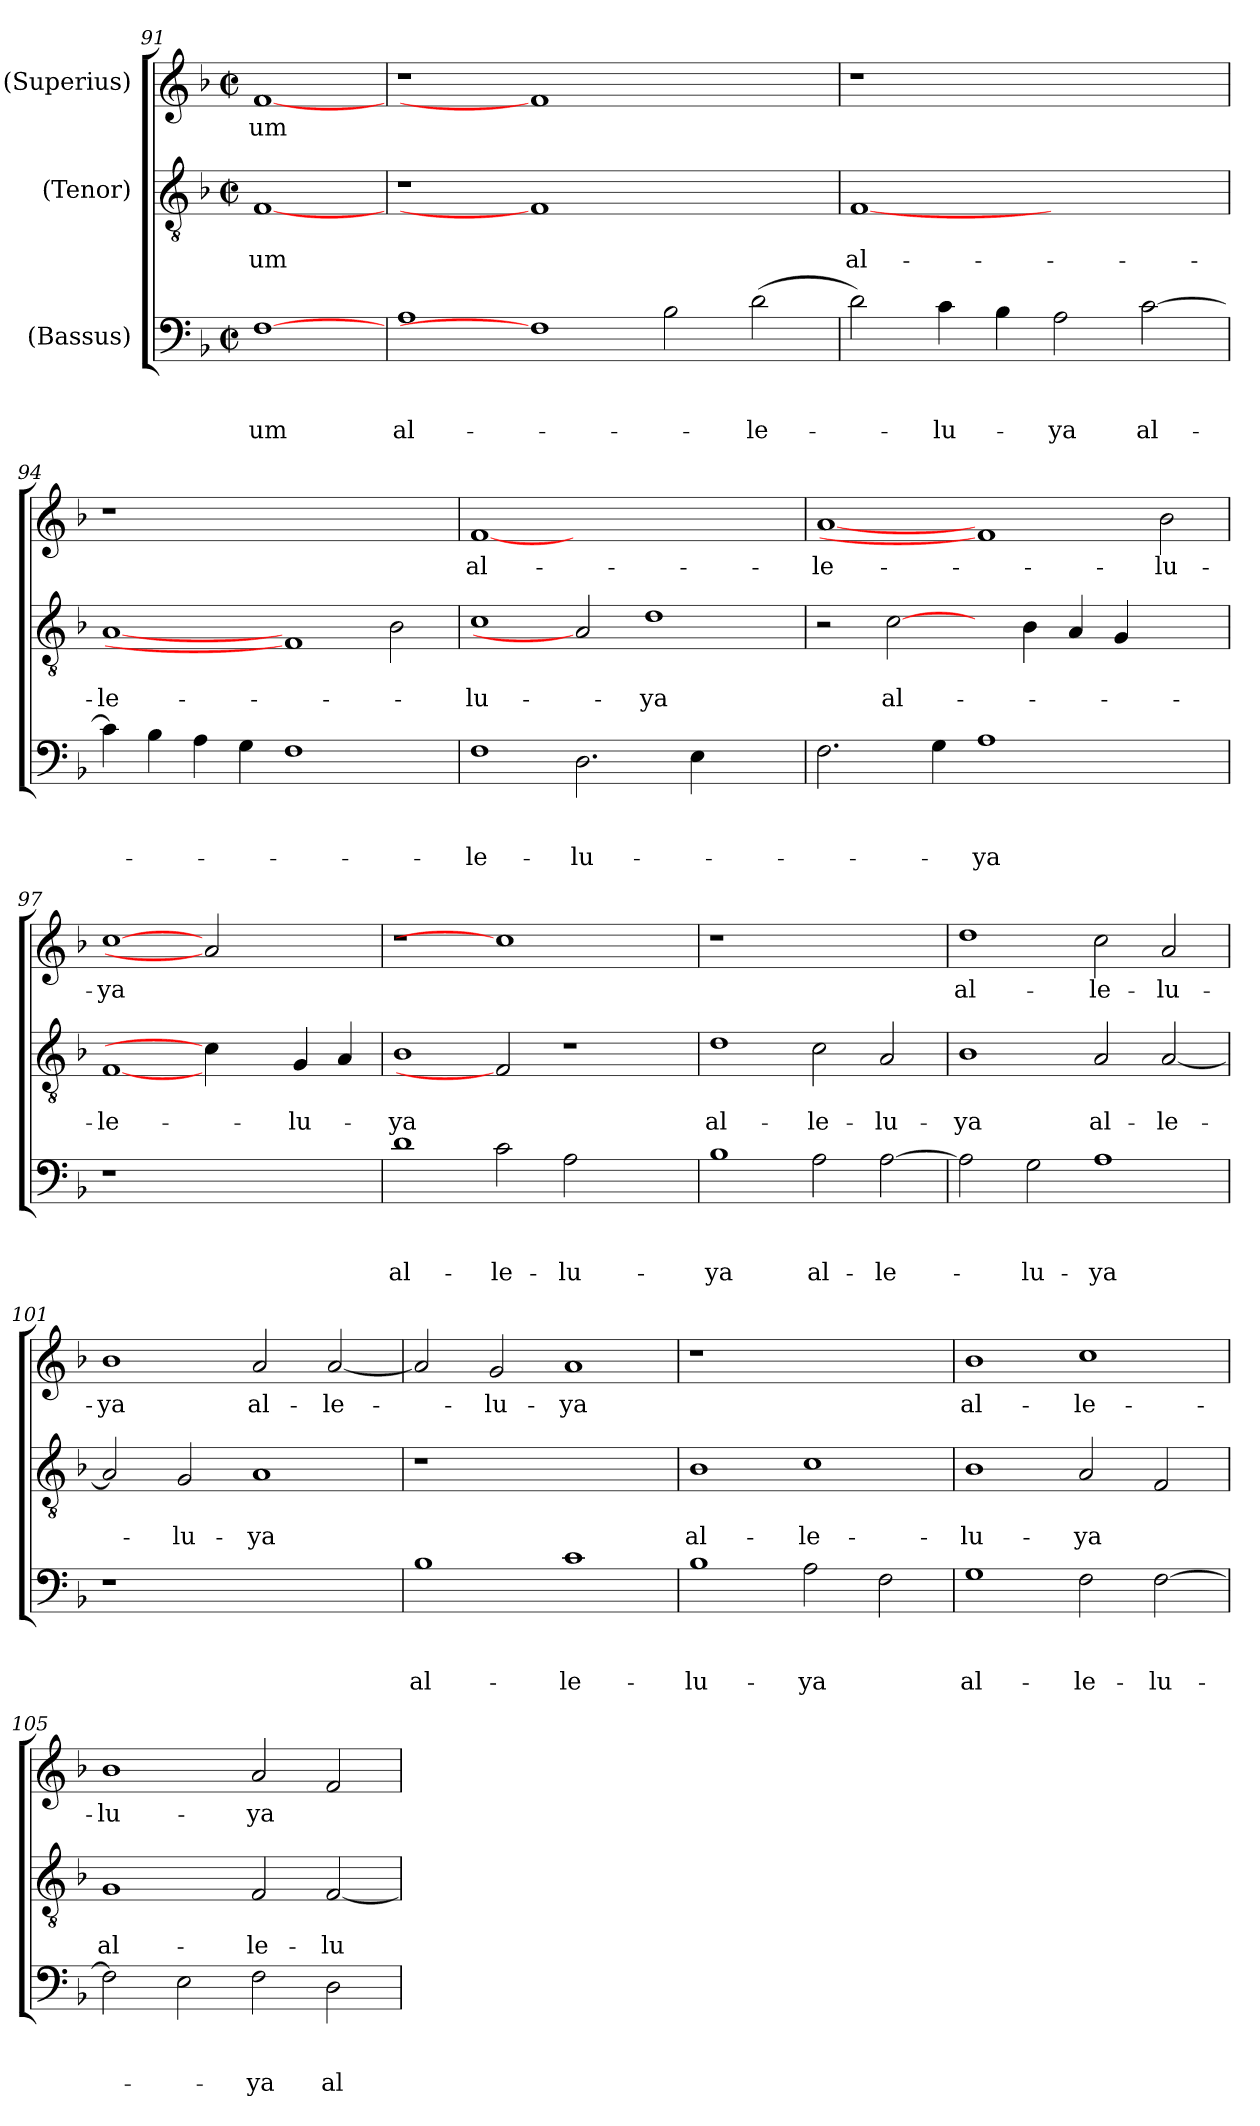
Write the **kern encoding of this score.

**kern	**text	**text	**text	**kern	**text	**text	**kern	**text
*part3	*part3	*part3	*part3	*part2	*part2	*part2	*part1	*part1
*staff3	*staff3	*staff3	*staff3	*staff2	*staff2	*staff2	*staff1	*staff1
*I"(Bassus)	*	*	*	*I"(Tenor)	*	*	*I"(Superius)	*
*clefF4	*	*	*	*clefGv2	*	*	*clefG2	*
*k[b-]	*	*	*	*k[b-]	*	*	*k[b-]	*
*F:	*	*	*	*F:	*	*	*F:	*
*M2/2	*	*	*	*M2/2	*	*	*M2/2	*
*met(c|)	*	*	*	*met(c|)	*	*	*met(c|)	*
=91	=91	=91	=91	=91	=91	=91	=91	=91
!	!	!	!LO:LY:b	!	!	!LO:LY:b	!	!LO:LY:b
[1F	.	.	-um	[1F	.	-um	[1f	-um
=92	=92	=92	=92	=92	=92	=92	=92	=92
!	!	!	!LO:LY:b:rj	!	!	!	!	!
1A	.	.	al-	1r	.	.	1r	.
1F]	.	.	.	1F]	.	.	1f]	.
2B-\	.	.	.	1ryy	.	.	1ryy	.
!	!	!	!LO:LY:b	!	!	!	!	!
(>2d\	.	.	-le-	.	.	.	.	.
=93	=93	=93	=93	=93	=93	=93	=93	=93
!	!	!	!	!	!	!LO:LY:b:rj	!	!
2d\)	.	.	.	[1F	.	al-	1r	.
!	!	!	!LO:LY:b	!	!	!	!	!
4c\	.	.	-lu-	.	.	.	.	.
4B-\	.	.	.	.	.	.	.	.
!	!	!	!LO:LY:b	!	!	!	!	!
2A\	.	.	-ya	1ryy	.	.	1ryy	.
!	!	!	!LO:LY:b	!	!	!	!	!
[>2c\	.	.	al-	.	.	.	.	.
!!LO:PB:g=z
=94	=94	=94	=94	=94	=94	=94	=94	=94
!	!	!	!	!	!	!LO:LY:b	!	!
4c\]	.	.	.	[1A	.	-le-	1r	.
4B-\	.	.	.	.	.	.	.	.
4A\	.	.	.	.	.	.	.	.
4G\	.	.	.	.	.	.	.	.
1F	.	.	.	1F]	.	.	1.ryy	.
2ryy	.	.	.	2B-\	.	.	.	.
=95	=95	=95	=95	=95	=95	=95	=95	=95
!	!	!	!LO:LY:b	!	!	!LO:LY:b:rj	!	!LO:LY:b:rj
1F	.	.	-le-	1c	.	-lu-	[1f	al-
!	!	!	!LO:LY:b	!	!	!	!	!
2.D\	.	.	-lu-	2A]	.	.	1.ryy	.
!	!	!	!	!	!	!LO:LY:b	!	!
.	.	.	.	1d	.	-ya	.	.
4E\	.	.	.	.	.	.	.	.
2ryy	.	.	.	.	.	.	.	.
=96	=96	=96	=96	=96	=96	=96	=96	=96
!	!	!	!	!	!	!	!	!LO:LY:b
2.F\	.	.	.	2r	.	.	[1a	-le-
!	!	!	!	!	!	!LO:LY:b	!	!
.	.	.	.	[2c\	.	al-	.	.
4G\	.	.	.	.	.	.	.	.
!	!	!	!LO:LY:b	!	!	!	!	!
1A	.	.	-ya	4ryy	.	.	1f]	.
.	.	.	.	4B-\	.	.	.	.
.	.	.	.	4A/	.	.	.	.
.	.	.	.	4G/	.	.	.	.
!	!	!	!	!	!	!	!	!LO:LY:b
2ryy	.	.	.	2ryy	.	.	2b-\	-lu-
=97	=97	=97	=97	=97	=97	=97	=97	=97
!	!	!	!	!	!	!LO:LY:b	!	!LO:LY:b
1r	.	.	.	[1F	.	-le-	[1cc	-ya
1ryy	.	.	.	4c\]	.	.	2a]	.
.	.	.	.	4ryy	.	.	.	.
!	!	!	!	!	!	!LO:LY:b	!	!
.	.	.	.	4G/	.	-lu-	2ryy	.
.	.	.	.	4A/	.	.	.	.
=98	=98	=98	=98	=98	=98	=98	=98	=98
!	!	!	!LO:LY:b	!	!	!LO:LY:b	!	!
1d	.	.	al-	1B-	.	-ya	1r	.
!	!	!	!LO:LY:b	!	!	!	!	!
2c\	.	.	-le-	2F]	.	.	1cc]	.
!	!	!	!LO:LY:b	!	!	!	!	!
2A\	.	.	-lu-	1r	.	.	.	.
2ryy	.	.	.	.	.	.	2ryy	.
!!LO:LB:g=z
=99	=99	=99	=99	=99	=99	=99	=99	=99
!	!	!	!LO:LY:b	!	!	!LO:LY:b	!	!
1B-	.	.	-ya	1d	.	al-	1r	.
!	!	!	!LO:LY:b	!	!	!LO:LY:b	!	!
2A\	.	.	al-	2c\	.	-le-	1ryy	.
!	!	!	!LO:LY:b	!	!	!LO:LY:b	!	!
[>2A\	.	.	-le-	2A/	.	-lu-	.	.
=100	=100	=100	=100	=100	=100	=100	=100	=100
!	!	!	!	!	!	!LO:LY:b	!	!LO:LY:b:rj
2A\]	.	.	.	1B-	.	-ya	1dd	al-
!	!	!	!LO:LY:b	!	!	!	!	!
2G\	.	.	-lu-	.	.	.	.	.
!	!	!	!LO:LY:b	!	!	!LO:LY:b	!	!LO:LY:b
1A	.	.	-ya	2A/	.	al-	2cc\	-le-
!	!	!	!	!	!	!LO:LY:b	!	!LO:LY:b
.	.	.	.	[<2A/	.	-le-	2a/	-lu-
=101	=101	=101	=101	=101	=101	=101	=101	=101
!	!	!	!	!	!	!	!	!LO:LY:b
1r	.	.	.	2A/]	.	.	1b-	-ya
!	!	!	!	!	!	!LO:LY:b	!	!
.	.	.	.	2G/	.	-lu-	.	.
!	!	!	!	!	!	!LO:LY:b	!	!LO:LY:b
1ryy	.	.	.	1A	.	-ya	2a/	al-
!	!	!	!	!	!	!	!	!LO:LY:b
.	.	.	.	.	.	.	[<2a/	-le-
=102	=102	=102	=102	=102	=102	=102	=102	=102
!	!	!	!LO:LY:b	!	!	!	!	!
1B-	.	.	al-	1r	.	.	2a/]	.
!	!	!	!	!	!	!	!	!LO:LY:b
.	.	.	.	.	.	.	2g/	-lu-
!	!	!	!LO:LY:b	!	!	!	!	!LO:LY:b
1c	.	.	-le-	1ryy	.	.	1a	-ya
=103	=103	=103	=103	=103	=103	=103	=103	=103
!	!	!	!LO:LY:b	!	!	!LO:LY:b	!	!
1B-	.	.	-lu-	1B-	.	al-	1r	.
!	!	!	!LO:LY:b	!	!	!LO:LY:b	!	!
2A\	.	.	-ya	1c	.	-le-	1ryy	.
2F\	.	.	.	.	.	.	.	.
=104	=104	=104	=104	=104	=104	=104	=104	=104
!	!	!	!LO:LY:b	!	!	!LO:LY:b	!	!LO:LY:b
1G	.	.	al-	1B-	.	-lu-	1b-	al-
!	!	!	!LO:LY:b	!	!	!LO:LY:b	!	!LO:LY:b
2F\	.	.	-le-	2A/	.	-ya	1cc	-le-
!	!	!	!LO:LY:b	!	!	!	!	!
[<2F\	.	.	-lu-	2F/	.	.	.	.
!!LO:LB:g=z
=105	=105	=105	=105	=105	=105	=105	=105	=105
!	!	!	!	!	!	!LO:LY:b	!	!LO:LY:b
2F\]	.	.	.	1G	.	al-	1b-	-lu-
2E\	.	.	.	.	.	.	.	.
!	!	!	!LO:LY:b	!	!	!LO:LY:b	!	!LO:LY:b
2F\	.	.	-ya	2F/	.	-le-	2a/	-ya
!	!	!	!LO:LY:b	!	!	!LO:LY:b	!	!
2D\	.	.	al-	[<2F/	.	-lu-	2f/	.
=	=	=	=	=	=	=	=	=
*-	*-	*-	*-	*-	*-	*-	*-	*-
